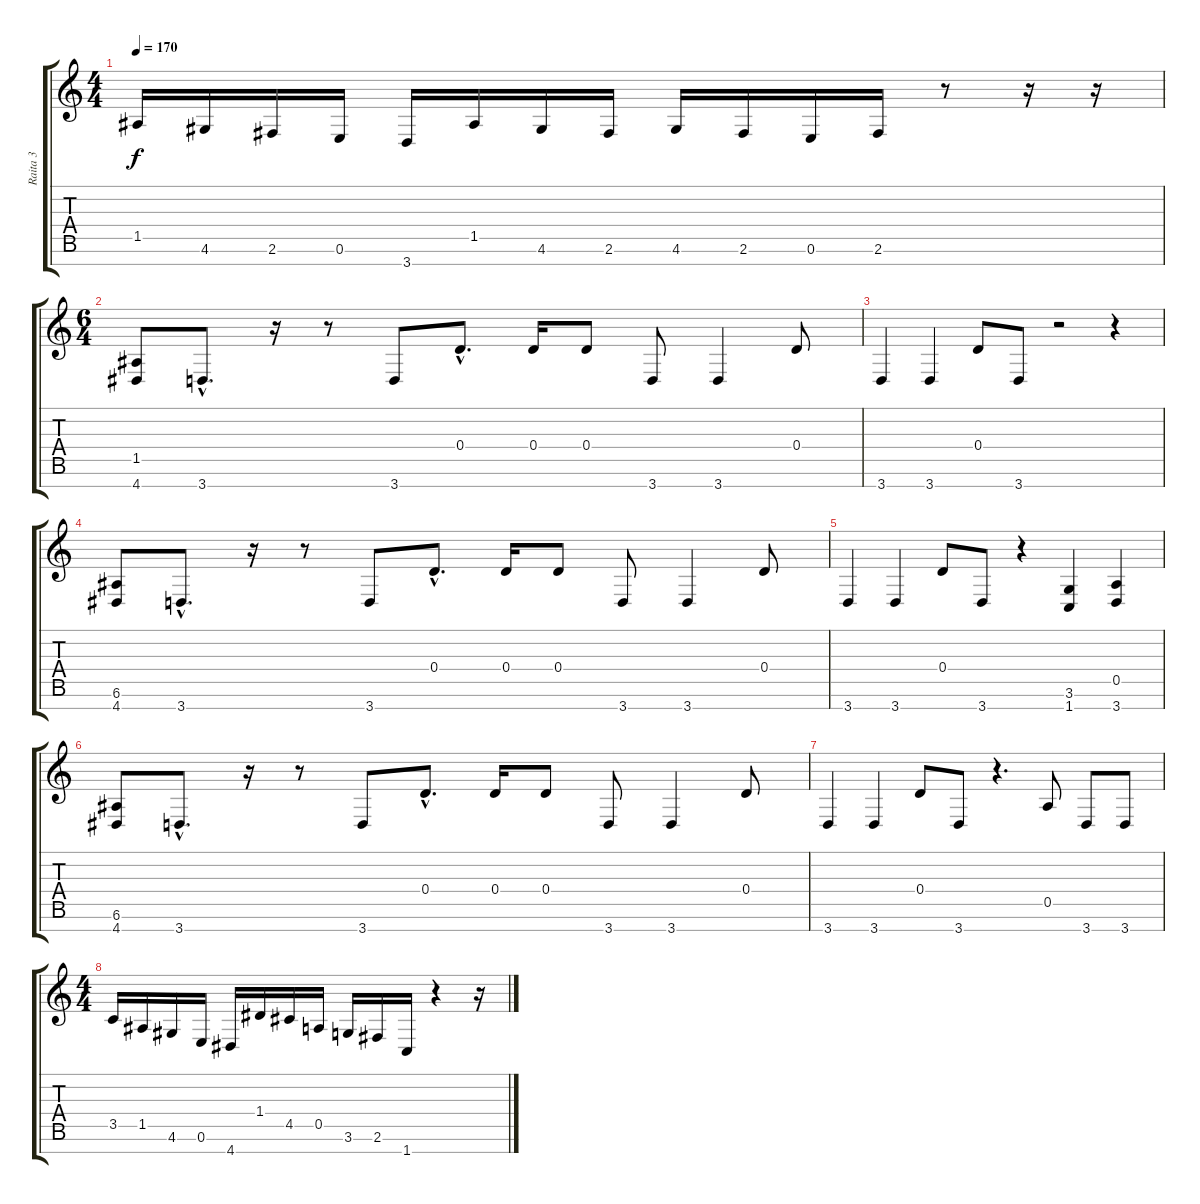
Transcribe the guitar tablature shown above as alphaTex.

\track ("Raita 3" "Raita 3") {instrument distortionguitar}
\staff {score tabs}
\tuning (E4 B3 G3 D3 A2 E2 B1) {hide}
\ts (4 4)
\tempo 170
\clef g2
\ks c
1.5.16{dy f} 4.6.16 2.6.16 0.6.16 3.7.16 1.5.16 4.6.16 2.6.16 4.6.16 2.6.16 0.6.16 2.6.16 r.8 r.16 r.16 |
\ts (6 4)
(1.5 4.7).8{volume 11} 3.7{hac}.8{d} r.16 r.8 3.7.8 0.4{hac}.8{d} 0.4.16 0.4.8 3.7.8 3.7.4 0.4.8 |
3.7.4 3.7.4 0.4.8 3.7.8 r.2 r.4 |
(6.6 4.7).8 3.7{hac}.8{d} r.16 r.8 3.7.8 0.4{hac}.8{d} 0.4.16 0.4.8 3.7.8 3.7.4 0.4.8 |
3.7.4 3.7.4 0.4.8 3.7.8 r.4 (3.6 1.7).4 (0.5 3.7).4 |
(6.6 4.7).8{volume 11} 3.7{hac}.8{d} r.16 r.8 3.7.8 0.4{hac}.8{d} 0.4.16 0.4.8 3.7.8 3.7.4 0.4.8 |
3.7.4 3.7.4 0.4.8 3.7.8 r.4{d} 0.5.8 3.7.8 3.7.8 |
\ts (4 4)
3.5.16 1.5.16 4.6.16 0.6.16 4.7.16 1.4.16 4.5.16 0.5.16 3.6.16 2.6.16 1.7.16 r.4 r.16
